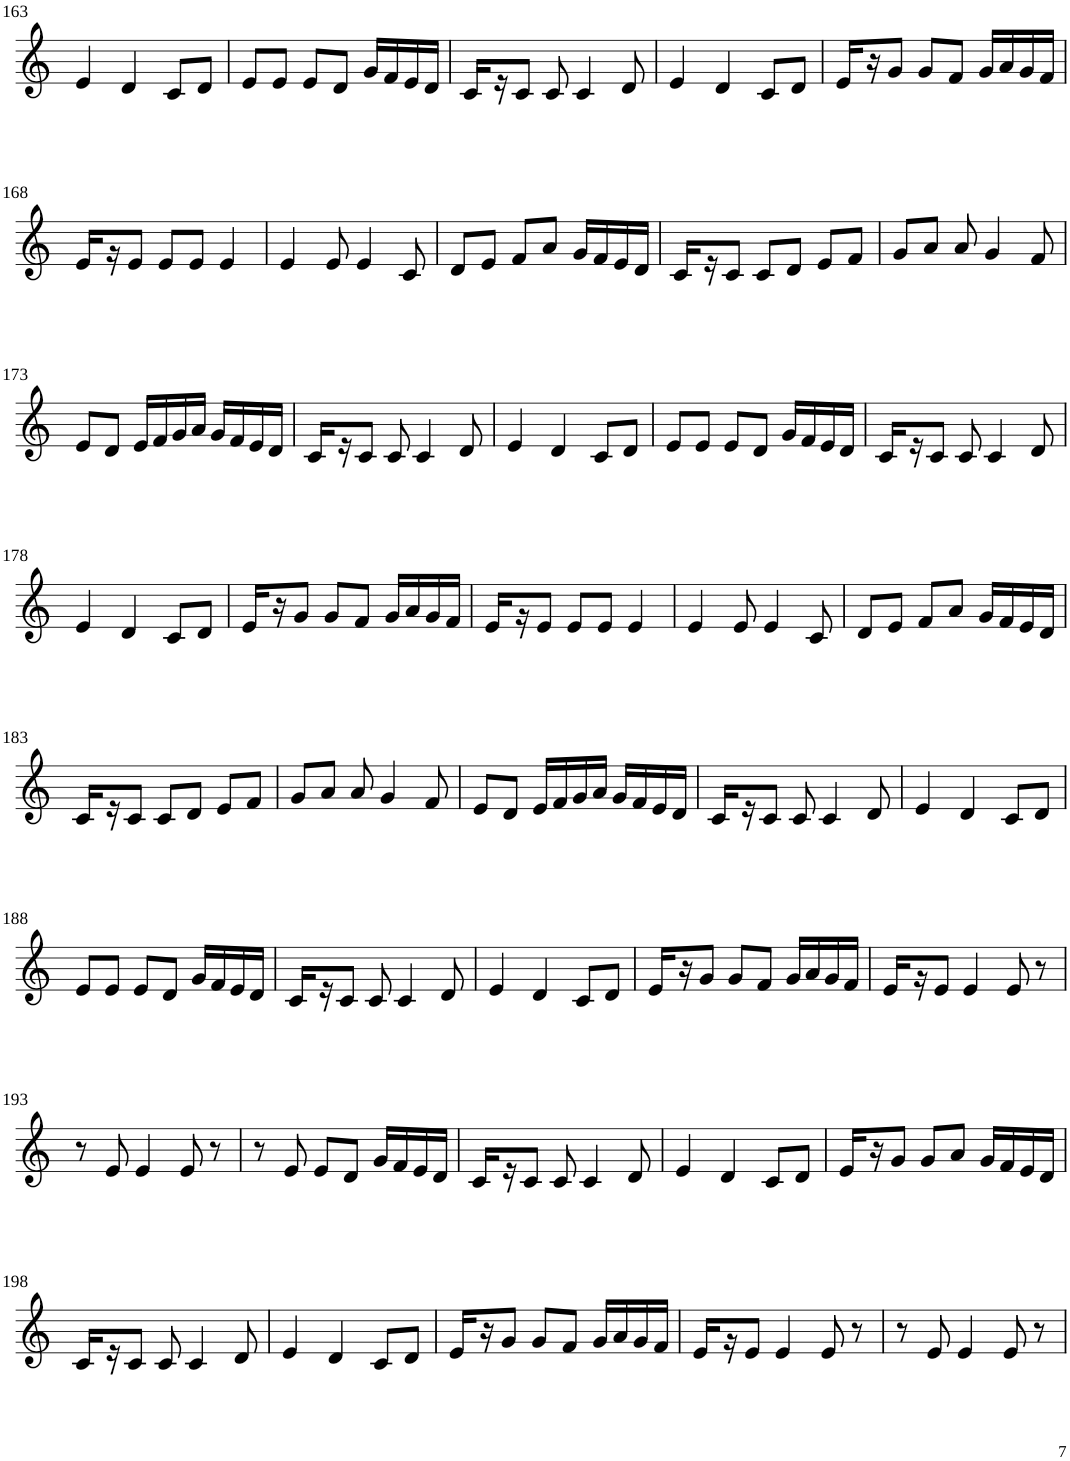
**kern
*part1
*staff1
*I"Violin
!!LO:PB:g=z
*clefG2
*k[]
*M3/4
=163
4e/
4d/
8c/L
8d/J
=164
8e/L
8e/J
8e/L
8d/J
16g/LL
16f/
16e/
16d/JJ
=165
16c/LL
16r
8c/J
8c/
4c/
8d/
=166
4e/
4d/
8c/L
8d/J
=167
16e/LL
16r
8g/J
8g/L
8f/J
16g/LL
16a/
16g/
16f/JJ
!!LO:LB:g=z
=168
16e/LL
16r
8e/J
8e/L
8e/J
4e/
=169
4e/
8e/
4e/
8c/
=170
8d/L
8e/J
8f/L
8a/J
16g/LL
16f/
16e/
16d/JJ
=171
16c/LL
16r
8c/J
8c/L
8d/J
8e/L
8f/J
=172
8g/L
8a/J
8a/
4g/
8f/
!!LO:LB:g=z
=173
8e/L
8d/J
16e/LL
16f/
16g/
16a/JJ
16g/LL
16f/
16e/
16d/JJ
=174
16c/LL
16r
8c/J
8c/
4c/
8d/
=175
4e/
4d/
8c/L
8d/J
=176
8e/L
8e/J
8e/L
8d/J
16g/LL
16f/
16e/
16d/JJ
=177
16c/LL
16r
8c/J
8c/
4c/
8d/
!!LO:LB:g=z
=178
4e/
4d/
8c/L
8d/J
=179
16e/LL
16r
8g/J
8g/L
8f/J
16g/LL
16a/
16g/
16f/JJ
=180
16e/LL
16r
8e/J
8e/L
8e/J
4e/
=181
4e/
8e/
4e/
8c/
=182
8d/L
8e/J
8f/L
8a/J
16g/LL
16f/
16e/
16d/JJ
!!LO:LB:g=z
=183
16c/LL
16r
8c/J
8c/L
8d/J
8e/L
8f/J
=184
8g/L
8a/J
8a/
4g/
8f/
=185
8e/L
8d/J
16e/LL
16f/
16g/
16a/JJ
16g/LL
16f/
16e/
16d/JJ
=186
16c/LL
16r
8c/J
8c/
4c/
8d/
=187
4e/
4d/
8c/L
8d/J
!!LO:LB:g=z
=188
8e/L
8e/J
8e/L
8d/J
16g/LL
16f/
16e/
16d/JJ
=189
16c/LL
16r
8c/J
8c/
4c/
8d/
=190
4e/
4d/
8c/L
8d/J
=191
16e/LL
16r
8g/J
8g/L
8f/J
16g/LL
16a/
16g/
16f/JJ
=192
16e/LL
16r
8e/J
4e/
8e/
8r
!!LO:LB:g=z
=193
8r
8e/
4e/
8e/
8r
=194
8r
8e/
8e/L
8d/J
16g/LL
16f/
16e/
16d/JJ
=195
16c/LL
16r
8c/J
8c/
4c/
8d/
=196
4e/
4d/
8c/L
8d/J
=197
16e/LL
16r
8g/J
8g/L
8a/J
16g/LL
16f/
16e/
16d/JJ
!!LO:LB:g=z
=198
16c/LL
16r
8c/J
8c/
4c/
8d/
=199
4e/
4d/
8c/L
8d/J
=200
16e/LL
16r
8g/J
8g/L
8f/J
16g/LL
16a/
16g/
16f/JJ
=201
16e/LL
16r
8e/J
4e/
8e/
8r
=202
8r
8e/
4e/
8e/
8r
=
*-
